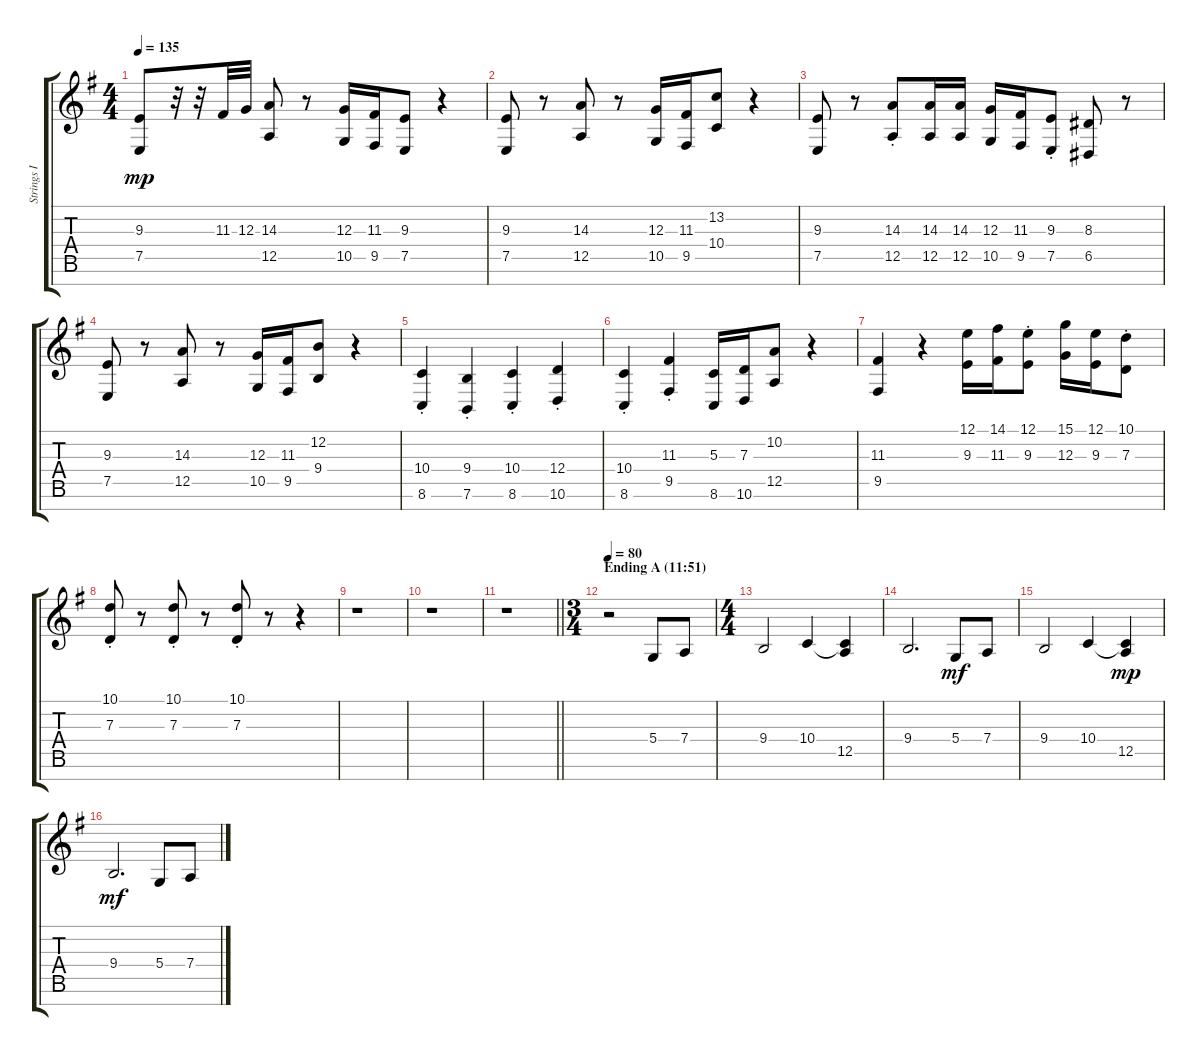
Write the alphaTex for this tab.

\track ("Strings I" "Strings I") {instrument stringensemble1}
\staff {score tabs}
\tuning (E4 B3 G3 D3 A2 E2 B1) {hide}
\ts (4 4)
\tempo 135
\clef g2
\ks eminor
(9.3 7.5).8{dy mp} r.32 r.32 11.3.32 12.3.32 (14.3 12.5).8 r.8 (12.3 10.5).16 (11.3 9.5).16 (9.3 7.5).8 r.4 |
(9.3 7.5).8 r.8 (14.3 12.5).8 r.8 (12.3 10.5).16 (11.3 9.5).16 (13.2 10.4).8 r.4 |
(9.3 7.5).8 r.8 (14.3{st} 12.5{st}).8 (14.3 12.5).16 (14.3 12.5).16 (12.3 10.5).16 (11.3 9.5).16 (9.3{st} 7.5{st}).8 (8.3 6.5).8 r.8 |
(9.3 7.5).8 r.8 (14.3 12.5).8 r.8 (12.3 10.5).16 (11.3 9.5).16 (12.2 9.4).8 r.4 |
(10.4{st} 8.6{st}).4 (9.4{st} 7.6{st}).4 (10.4{st} 8.6{st}).4 (12.4{st} 10.6{st}).4 |
(10.4{st} 8.6{st}).4 (11.3{st} 9.5{st}).4 (5.3 8.6).16 (7.3 10.6).16 (10.2 12.5).8 r.4 |
(11.3 9.5).4 r.4 (12.1 9.3).16 (14.1 11.3).16 (12.1{st} 9.3{st}).8 (15.1 12.3).16 (12.1 9.3).16 (10.1{st} 7.3{st}).8 |
(10.1{st} 7.3{st}).8 r.8 (10.1{st} 7.3{st}).8 r.8 (10.1{st} 7.3{st}).8 r.8 r.4 |
r.1 |
r.1 |
\barLineRight lightlight
r.1 |
\ts (3 4)
\section ("" "Ending A (11:51)")
\tempo 80
r.2 5.4.8 7.4.8 |
\ts (4 4)
9.4.2 10.4.4 (10.4{t} 12.5).4 |
9.4.2{d} 5.4.8{dy mf} 7.4.8 |
9.4.2 10.4.4 (10.4{t} 12.5).4{dy mp} |
9.4.2{d dy mf} 5.4.8 7.4.8
